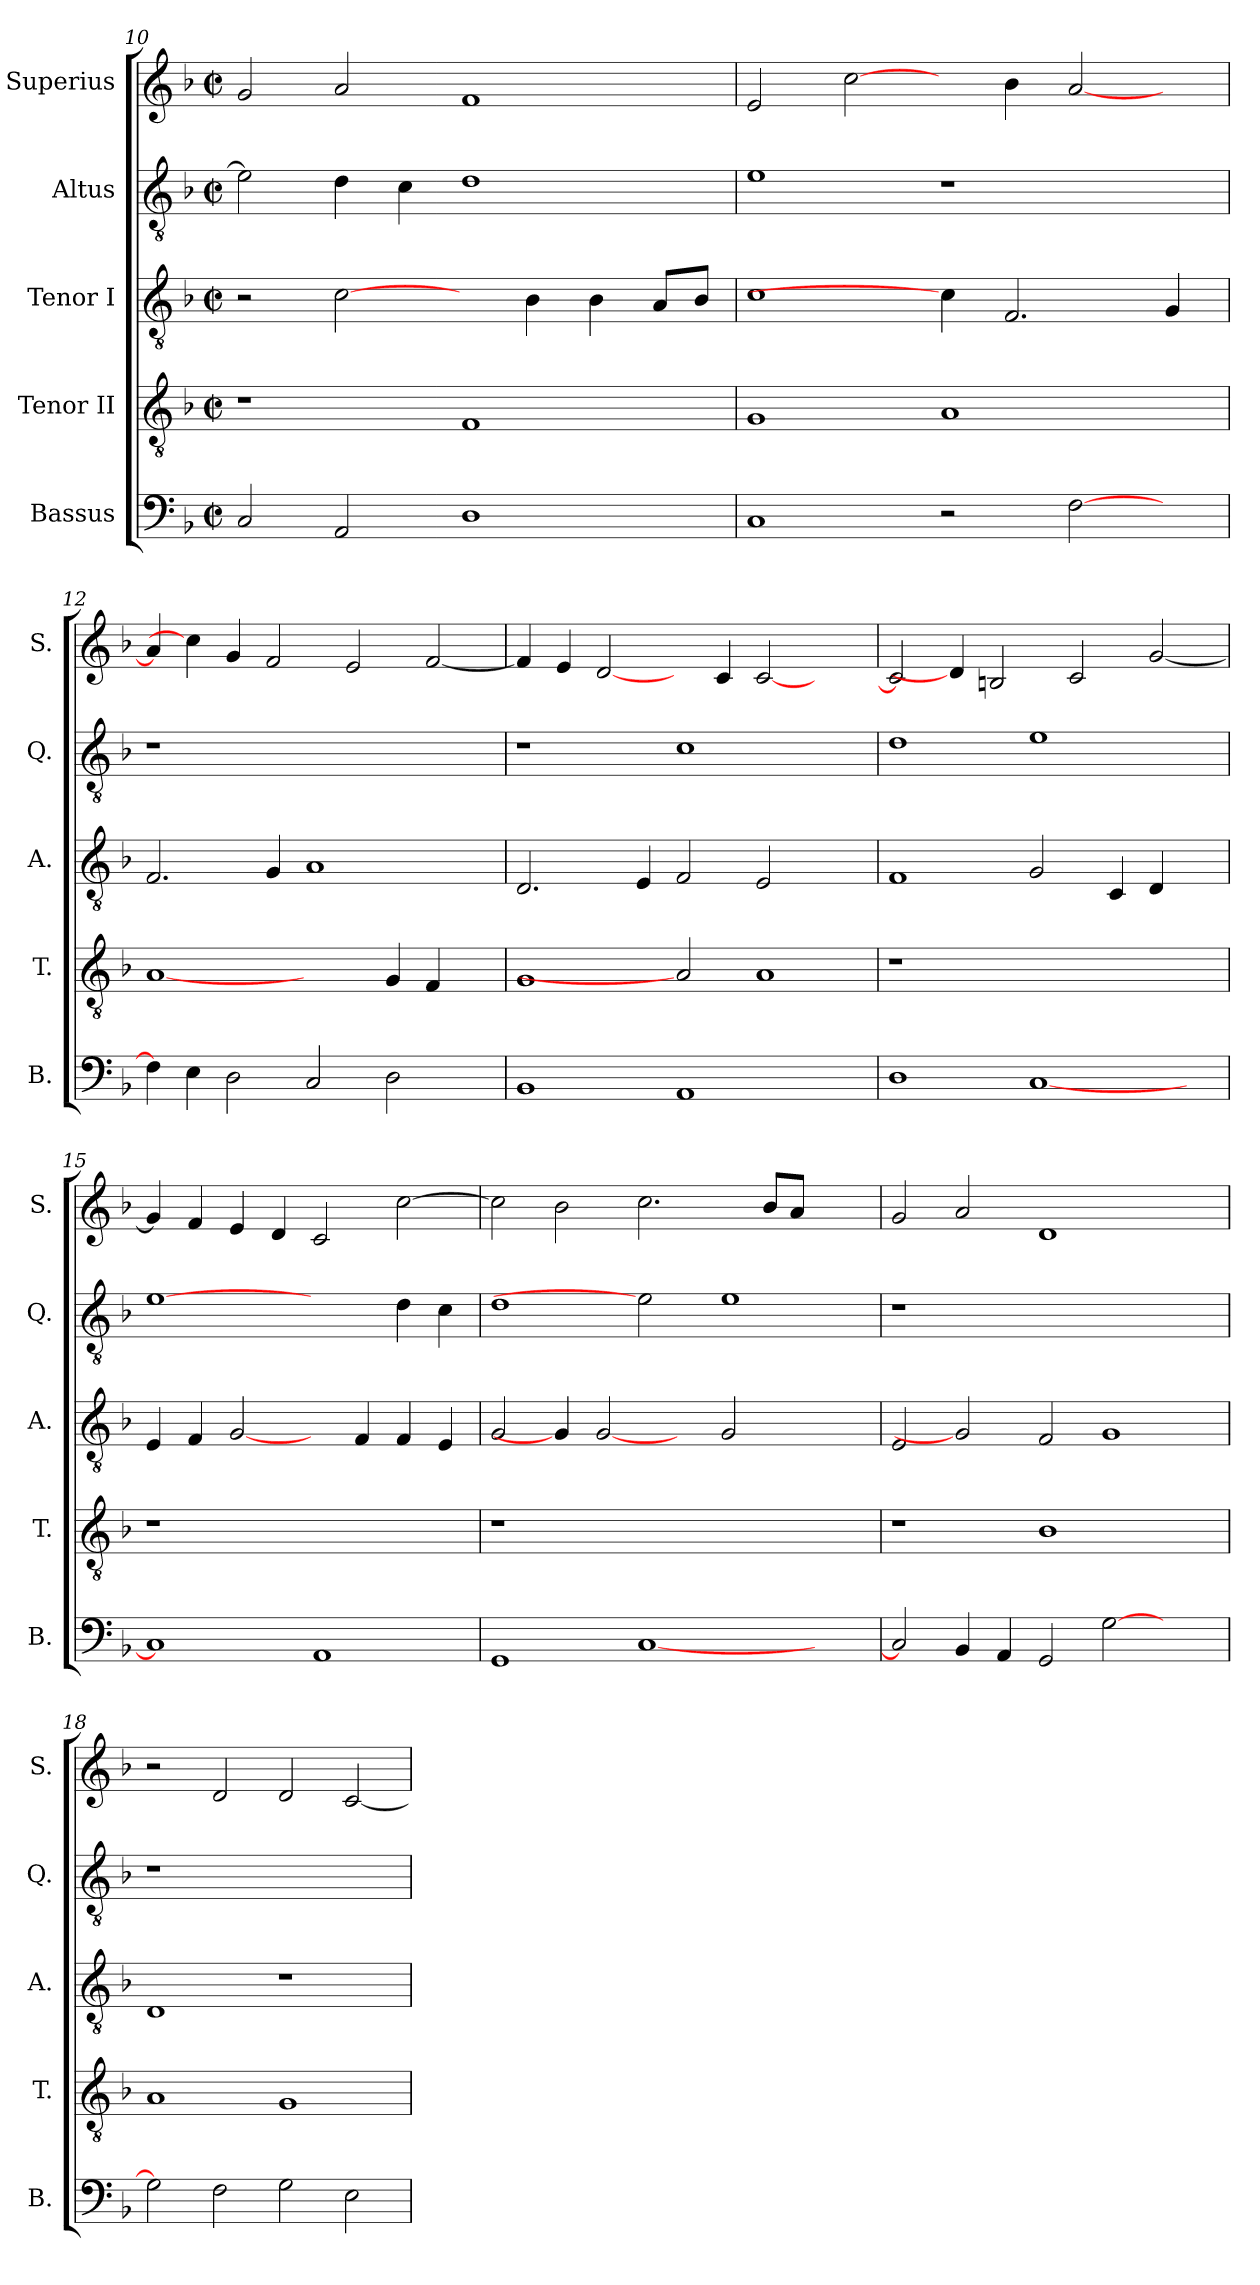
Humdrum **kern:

**kern	**kern	**kern	**kern	**kern
*part5	*part4	*part3	*part2	*part1
*staff5	*staff4	*staff3	*staff2	*staff1
*I"Bassus	*I"Tenor II	*I"Tenor I	*I"Altus	*I"Superius
*I'B.	*I'T.	*I'A.	*I'Q.	*I'S.
*clefF4	*clefGv2	*clefGv2	*clefGv2	*clefG2
*	*ITrd7c12	*ITrd7c12	*ITrd7c12	*
*k[b-]	*k[b-]	*k[b-]	*k[b-]	*k[b-]
*F:	*F:	*F:	*F:	*F:
*M2/2	*M2/2	*M2/2	*M2/2	*M2/2
*met(c|)	*met(c|)	*met(c|)	*met(c|)	*met(c|)
=10	=10	=10	=10	=10
2Ci/	1r	2r	2Ei\]	2gi/
2AAi/	.	[2Ci\	4Di\	2ai/
.	.	.	4Ci\	.
1Di	1FFi	4ryy	1Di	1fi
.	.	4BB-i\	.	.
.	.	4BB-i\	.	.
.	.	8AAi/L	.	.
.	.	8BB-i/J	.	.
!!LO:PB:g=z
=11	=11	=11	=11	=11
1Ci	1GGi	1Ci	1Ei	2ei/
.	.	.	.	[2cci\
2r	1AAi	4Ci\]	1r	4ryy
.	.	2.FFi/	.	4b-i\
[>2Fi\	.	.	.	[<2ai/
4ryy	4ryy	4GGi/	4ryy	4ryy
=12	=12	=12	=12	=12
!	!	!	!LO:N:vis=1	!
4Fi\]	[1AAi	2.FFi/	1r	4ai/]
4Ei\	.	.	.	4cci\]
2Di\	.	.	.	4gi/
.	.	4GGi/	.	2fi/
2Ci/	2ryy	1AAi	1ryy	.
.	.	.	.	2ei/
2Di\	4GGi/	.	.	.
.	4FFi/	.	.	[<2fi/
4ryy	4ryy	4ryy	4ryy	.
=13	=13	=13	=13	=13
1BB-i	1GGi	2.DDi/	1r	4fi/]
.	.	.	.	4ei/
.	.	.	.	[2di/
.	.	4EEi/	.	.
1AAi	2AAi]	2FFi/	1Ci	4ryy
.	.	.	.	4ci/
.	1AAi	2EEi/	.	[<2ci/
2ryy	.	2ryy	2ryy	2ryy
=14	=14	=14	=14	=14
!	!LO:N:vis=1	!	!	!
1Di	1r	1FFi	1Di	2ci/]
.	.	.	.	4di/]
.	.	.	.	2Bni/
[<1Ci	1ryy	2GGi/	1Ei	.
.	.	.	.	2ci/
.	.	4CCi/	.	.
.	.	4DDi/	.	[<2gi/
4ryy	4ryy	4ryy	4ryy	.
!!LO:LB:g=z
=15	=15	=15	=15	=15
!	!LO:N:vis=1	!	!	!
1Ci]	1r	4EEi/	[1Ei	4gi/]
.	.	4FFi/	.	4fi/
.	.	[2GGi/	.	4ei/
.	.	.	.	4di/
1AAi	1ryy	4ryy	2ryy	2ci/
.	.	4FFi/	.	.
.	.	4FFi/	4Di\	[>2cci\
.	.	4EEi/	4Ci\	.
=16	=16	=16	=16	=16
!	!LO:N:vis=1	!	!	!
1GGi	1r	2GGi/	1Di	2cci\]
.	.	4GGi/]	.	2b-i\
.	.	[2GGi	.	.
[<1Ci	1.ryy	.	2Ei]	2.cci\
.	.	4ryy	.	.
.	.	2GGi/	1Ei	.
.	.	.	.	8b-i/L
.	.	.	.	8ai/J
2ryy	.	2ryy	.	2ryy
=17	=17	=17	=17	=17
!	!	!	!LO:N:vis=1	!
2Ci/]	1r	2EEi/	1r	2gi/
4BB-i/	.	2GGi]	.	2ai/
4AAi/	.	.	.	.
2GGi/	1BB-i	2FFi/	1.ryy	1di
[>2Gi\	.	1GGi	.	.
2ryy	2ryy	.	.	2ryy
=18	=18	=18	=18	=18
!	!	!	!LO:N:vis=1	!
2Gi\]	1AAi	1DDi	1r	2r
2Fi\	.	.	.	2di/
2Gi\	1GGi	1r	1ryy	2di/
2Ei\	.	.	.	[<2ci/
=	=	=	=	=
*-	*-	*-	*-	*-
